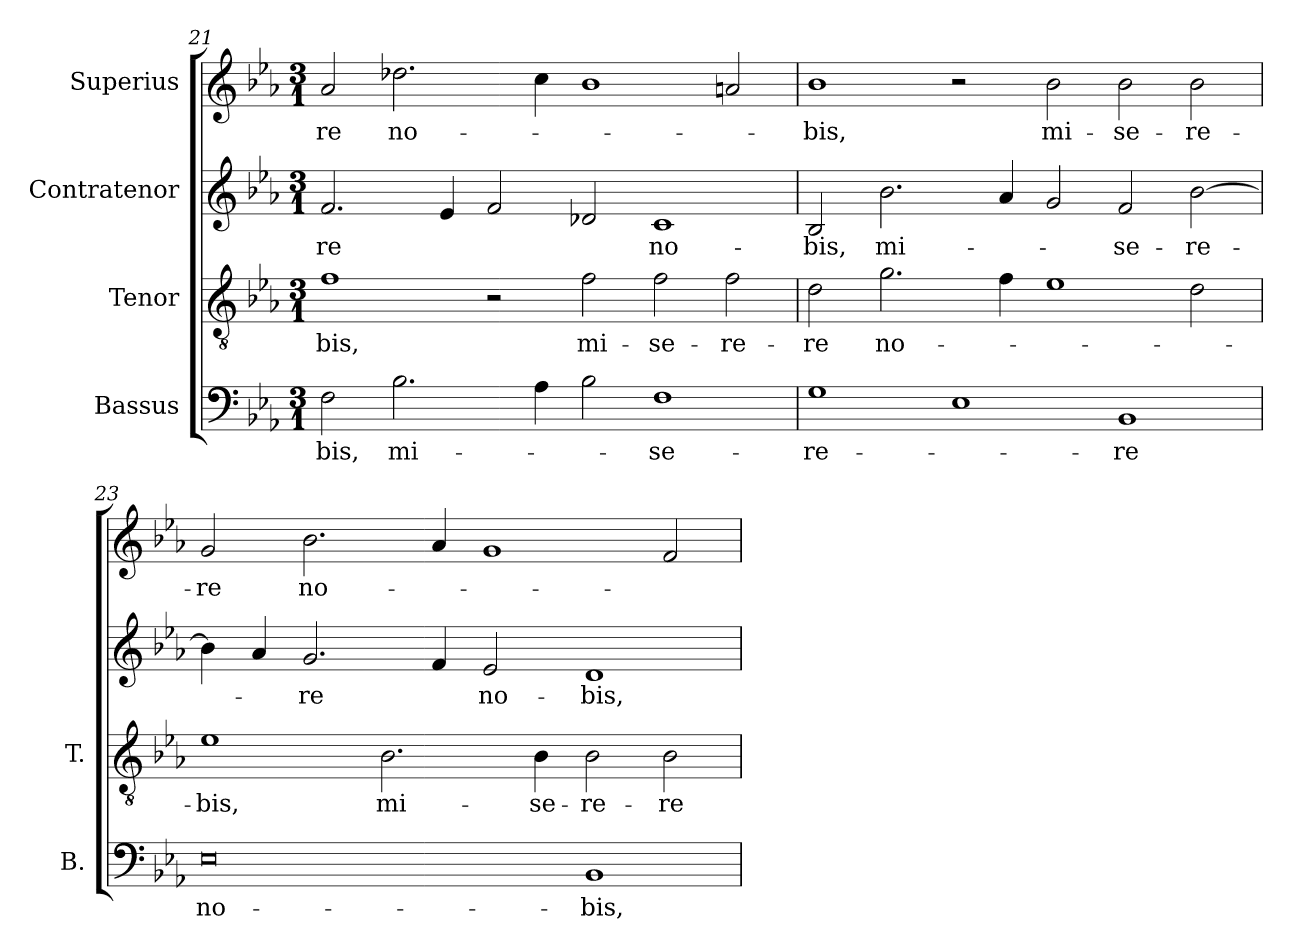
**kern	**text	**kern	**text	**kern	**text	**kern	**text
*part4	*part4	*part3	*part3	*part2	*part2	*part1	*part1
*staff4	*staff4	*staff3	*staff3	*staff2	*staff2	*staff1	*staff1
*I"Bassus	*	*I"Tenor	*	*I"Contratenor	*	*I"Superius	*
*I'B.	*	*I'T.	*	*	*	*	*
!!LO:LB:g=z
*clefF4	*	*clefGv2	*	*clefG2	*	*clefG2	*
*	*	*ITrd7c12	*	*ITrd7c12	*	*	*
*k[b-e-a-]	*	*k[b-e-a-]	*	*k[b-e-a-]	*	*k[b-e-a-]	*
*E-:	*	*E-:	*	*E-:	*	*E-:	*
*M3/1	*	*M3/1	*	*M3/1	*	*M3/1	*
=21	=21	=21	=21	=21	=21	=21	=21
!	!LO:LY:b:color=#000000	!	!	!	!	!	!
!	!	!	!LO:LY:b:color=#000000	!	!	!	!
!	!	!	!	!	!LO:LY:b:color=#000000	!	!
!	!	!	!	!	!	!	!LO:LY:b:color=#000000
2Fi\	-bis,	1Fi	-bis,	2.Fi/	-re	2a-i/	-re
!	!LO:LY:b:color=#000000	!	!	!	!	!	!
!	!	!	!	!	!	!	!LO:LY:b:color=#000000
2.B-i\	mi-	.	.	.	.	2.dd-Xi\	no-
.	.	.	.	4E-i/	.	.	.
.	.	2r	.	2Fi/	.	.	.
4A-i\	.	.	.	.	.	4cci\	.
!	!	!	!LO:LY:b:color=#000000	!	!	!	!
2B-i\	.	2Fi\	mi-	2D-i/	.	1b-i	.
!	!LO:LY:b:color=#000000	!	!	!	!	!	!
!	!	!	!LO:LY:b:color=#000000	!	!	!	!
!	!	!	!	!	!LO:LY:b:color=#000000	!	!
1Fi	-se-	2Fi\	-se-	1Ci	no-	.	.
!	!	!	!LO:LY:b:color=#000000	!	!	!	!
.	.	2Fi\	-re-	.	.	2ai/	.
=22	=22	=22	=22	=22	=22	=22	=22
!	!LO:LY:b:color=#000000	!	!	!	!	!	!
!	!	!	!LO:LY:b:color=#000000	!	!	!	!
!	!	!	!	!	!LO:LY:b:color=#000000	!	!
!	!	!	!	!	!	!	!LO:LY:b:color=#000000
1Gi	-re-	2Di\	-re	2BB-i/	-bis,	1b-i	-bis,
!	!	!	!LO:LY:b:color=#000000	!	!	!	!
!	!	!	!	!	!LO:LY:b:color=#000000	!	!
.	.	2.Gi\	no-	2.B-i\	mi-	.	.
1E-i	.	.	.	.	.	2r	.
.	.	4Fi\	.	4A-i/	.	.	.
!	!	!	!	!	!	!	!LO:LY:b:color=#000000
.	.	1E-i	.	2Gi/	.	2b-i\	mi-
!	!LO:LY:b:color=#000000	!	!	!	!	!	!
!	!	!	!	!	!LO:LY:b:color=#000000	!	!
!	!	!	!	!	!	!	!LO:LY:b:color=#000000
1BB-i	-re	.	.	2Fi/	-se-	2b-i\	-se-
!	!	!	!	!	!LO:LY:b:color=#000000	!	!
!	!	!	!	!	!	!	!LO:LY:b:color=#000000
.	.	2Di\	.	[>2B-i\	-re-	2b-i\	-re-
=23	=23	=23	=23	=23	=23	=23	=23
!	!LO:LY:b:color=#000000	!	!	!	!	!	!
!	!	!	!LO:LY:b:color=#000000	!	!	!	!
!	!	!	!	!	!	!	!LO:LY:b:color=#000000
0E-i	no-	1E-i	-bis,	4B-i\]	.	2gi/	-re
.	.	.	.	4A-i/	.	.	.
!	!	!	!	!	!LO:LY:b:color=#000000	!	!
!	!	!	!	!	!	!	!LO:LY:b:color=#000000
.	.	.	.	2.Gi/	-re	2.b-i\	no-
!	!	!	!LO:LY:b:color=#000000	!	!	!	!
.	.	2.BB-i\	mi-	.	.	.	.
.	.	.	.	4Fi/	.	4a-i/	.
!	!	!	!	!	!LO:LY:b:color=#000000	!	!
.	.	.	.	2E-i/	no-	1gi	.
!	!	!	!LO:LY:b:color=#000000	!	!	!	!
.	.	4BB-i\	-se-	.	.	.	.
!	!LO:LY:b:color=#000000	!	!	!	!	!	!
!	!	!	!LO:LY:b:color=#000000	!	!	!	!
!	!	!	!	!	!LO:LY:b:color=#000000	!	!
1BB-i	-bis,	2BB-i\	-re-	1Di	-bis,	.	.
!	!	!	!LO:LY:b:color=#000000	!	!	!	!
.	.	2BB-i\	-re	.	.	2fi/	.
=	=	=	=	=	=	=	=
*-	*-	*-	*-	*-	*-	*-	*-
